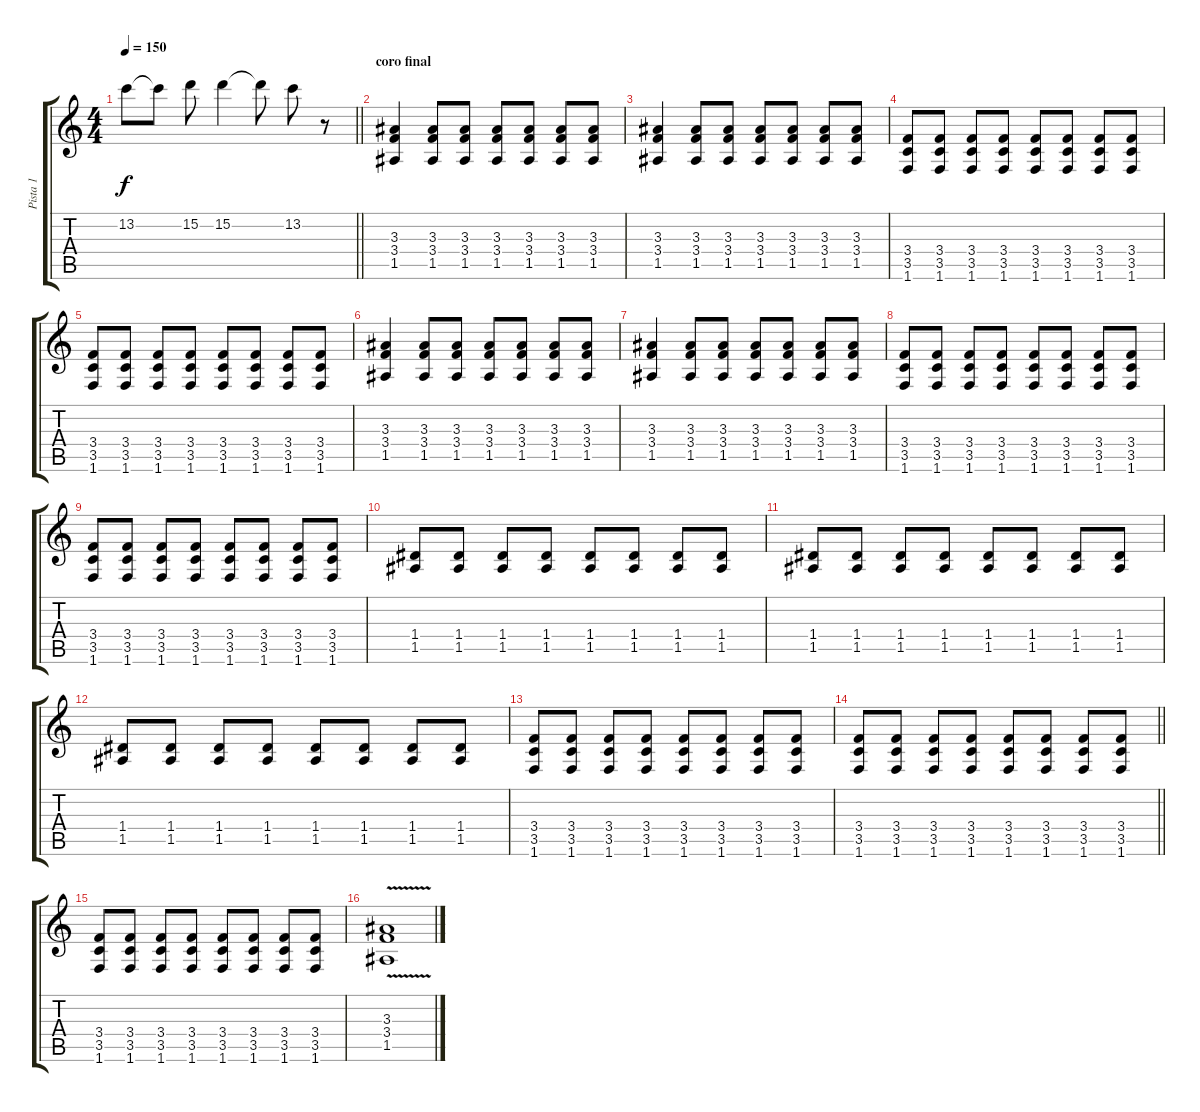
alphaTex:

\track ("Pista 1" "Pista 1") {instrument distortionguitar}
\staff {score tabs}
\tuning (E4 B3 G3 D3 A2 E2) {hide}
\ts (4 4)
\tempo 150
\clef g2
\barLineRight lightlight
\ks c
13.2{t}.8{dy f} 13.2{t}.8 15.2.8 15.2.4 15.2{t}.8 13.2.8 r.8 |
\section ("" "coro final")
(3.3 3.4 1.5).4 (3.3 3.4 1.5).8 (3.3 3.4 1.5).8 (3.3 3.4 1.5).8 (3.3 3.4 1.5).8 (3.3 3.4 1.5).8 (3.3 3.4 1.5).8 |
(3.3 3.4 1.5).4 (3.3 3.4 1.5).8 (3.3 3.4 1.5).8 (3.3 3.4 1.5).8 (3.3 3.4 1.5).8 (3.3 3.4 1.5).8 (3.3 3.4 1.5).8 |
(3.4 3.5 1.6).8 (3.4 3.5 1.6).8 (3.4 3.5 1.6).8 (3.4 3.5 1.6).8 (3.4 3.5 1.6).8 (3.4 3.5 1.6).8 (3.4 3.5 1.6).8 (3.4 3.5 1.6).8 |
(3.4 3.5 1.6).8 (3.4 3.5 1.6).8 (3.4 3.5 1.6).8 (3.4 3.5 1.6).8 (3.4 3.5 1.6).8 (3.4 3.5 1.6).8 (3.4 3.5 1.6).8 (3.4 3.5 1.6).8 |
(3.3 3.4 1.5).4 (3.3 3.4 1.5).8 (3.3 3.4 1.5).8 (3.3 3.4 1.5).8 (3.3 3.4 1.5).8 (3.3 3.4 1.5).8 (3.3 3.4 1.5).8 |
(3.3 3.4 1.5).4 (3.3 3.4 1.5).8 (3.3 3.4 1.5).8 (3.3 3.4 1.5).8 (3.3 3.4 1.5).8 (3.3 3.4 1.5).8 (3.3 3.4 1.5).8 |
(3.4 3.5 1.6).8 (3.4 3.5 1.6).8 (3.4 3.5 1.6).8 (3.4 3.5 1.6).8 (3.4 3.5 1.6).8 (3.4 3.5 1.6).8 (3.4 3.5 1.6).8 (3.4 3.5 1.6).8 |
(3.4 3.5 1.6).8 (3.4 3.5 1.6).8 (3.4 3.5 1.6).8 (3.4 3.5 1.6).8 (3.4 3.5 1.6).8 (3.4 3.5 1.6).8 (3.4 3.5 1.6).8 (3.4 3.5 1.6).8 |
(1.4 1.5).8 (1.4 1.5).8 (1.4 1.5).8 (1.4 1.5).8 (1.4 1.5).8 (1.4 1.5).8 (1.4 1.5).8 (1.4 1.5).8 |
(1.4 1.5).8 (1.4 1.5).8 (1.4 1.5).8 (1.4 1.5).8 (1.4 1.5).8 (1.4 1.5).8 (1.4 1.5).8 (1.4 1.5).8 |
(1.4 1.5).8 (1.4 1.5).8 (1.4 1.5).8 (1.4 1.5).8 (1.4 1.5).8 (1.4 1.5).8 (1.4 1.5).8 (1.4 1.5).8 |
(3.4 3.5 1.6).8 (3.4 3.5 1.6).8 (3.4 3.5 1.6).8 (3.4 3.5 1.6).8 (3.4 3.5 1.6).8 (3.4 3.5 1.6).8 (3.4 3.5 1.6).8 (3.4 3.5 1.6).8 |
\barLineRight lightlight
(3.4 3.5 1.6).8 (3.4 3.5 1.6).8 (3.4 3.5 1.6).8 (3.4 3.5 1.6).8 (3.4 3.5 1.6).8 (3.4 3.5 1.6).8 (3.4 3.5 1.6).8 (3.4 3.5 1.6).8 |
(3.4 3.5 1.6).8 (3.4 3.5 1.6).8 (3.4 3.5 1.6).8 (3.4 3.5 1.6).8 (3.4 3.5 1.6).8 (3.4 3.5 1.6).8 (3.4 3.5 1.6).8 (3.4 3.5 1.6).8 |
(3.3{v} 3.4{v} 1.5{v}).1
